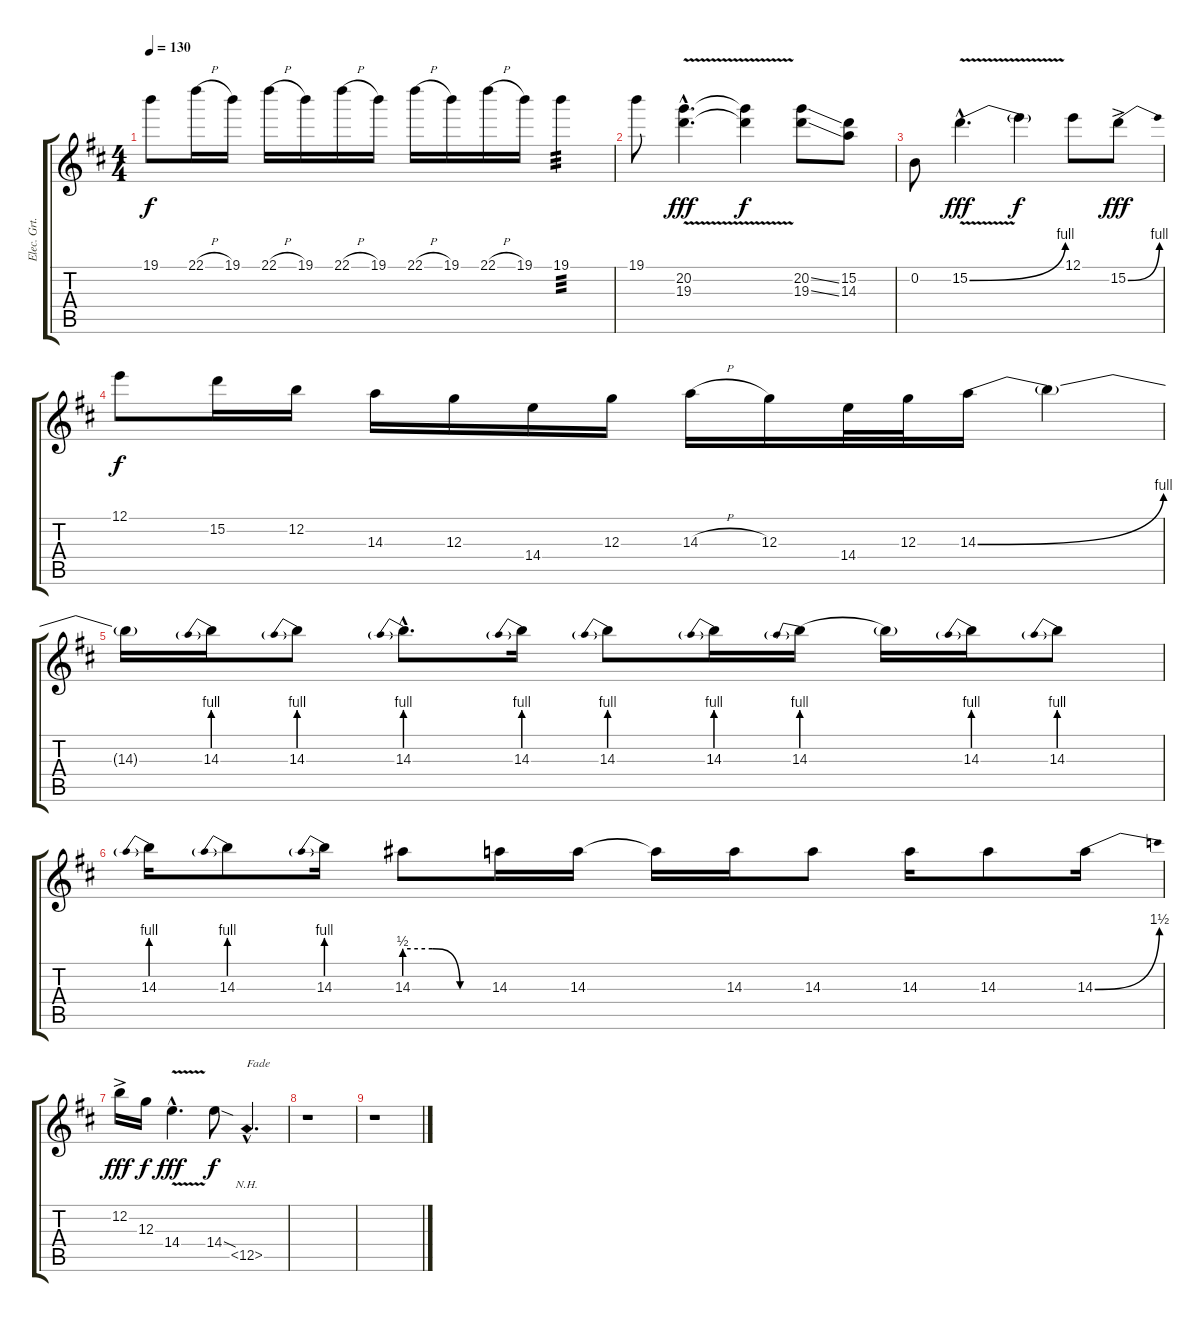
\track ("Elec. Grt." "Elec. Grt.") {instrument distortionguitar}
\staff {score tabs}
\tuning (E4 B3 G3 D3 A2 E2) {hide}
\ts (4 4)
\tempo 130
\clef g2
\ks d
19.1{t}.8{dy f} 22.1{h}.16 19.1.16 22.1{h}.16 19.1.16 22.1{h}.16 19.1.16 22.1{h}.16 19.1.16 22.1{h}.16 19.1.16 19.1.4{tp 3} |
19.1.8 (20.2{hac} 19.3{v hac}).4{d dy fff} (20.2{t} 19.3{t}).4{dy f} (20.2{ss} 19.3{ss}).8 (15.2 14.3).8 |
0.2.8 15.2{be (bend 0 0 60 4) v hac}.4{d dy fff} 15.2{t}.4{dy f} 12.1.8 15.2{be (bend 0 0 60 4) ac}.8{dy fff} |
12.1.8{dy f} 15.2.16 12.2.16 14.3.16 12.3.16 14.4.16 12.3.16 14.3{h}.16 12.3.16 14.4.32 12.3.32 14.3{be (bend 0 0 60 4)}.16 14.3{t}.4 |
14.3{t}.16 14.3{be (prebend 0 4 60 4)}.16 14.3{be (prebend 0 4 60 4)}.8 14.3{be (prebend 0 4 60 4) hac}.8{d} 14.3{be (prebend 0 4 60 4)}.16 14.3{be (prebend 0 4 60 4)}.8 14.3{be (prebend 0 4 60 4)}.16 14.3{be (prebend 0 4 60 4)}.16 14.3{t}.16 14.3{be (prebend 0 4 60 4)}.16 14.3{be (prebend 0 4 60 4)}.8 |
14.3{be (prebend 0 4 60 4)}.16 14.3{be (prebend 0 4 60 4)}.8 14.3{be (prebend 0 4 60 4)}.16 14.3{be (custom 0 2 20 2 40 0 60 0)}.8 14.3.16 14.3.16 14.3{t}.16 14.3.16 14.3.8 14.3.16 14.3.8 14.3{be (bend 0 0 60 6)}.16 |
12.2{ac}.16{dy fff} 12.3.16{dy f} 14.4{v hac}.4{d dy fff} 14.4{sod}.8{dy f} 12.5{nh hac}.4{d txt "Fade"} |
r.1 |
r.1
